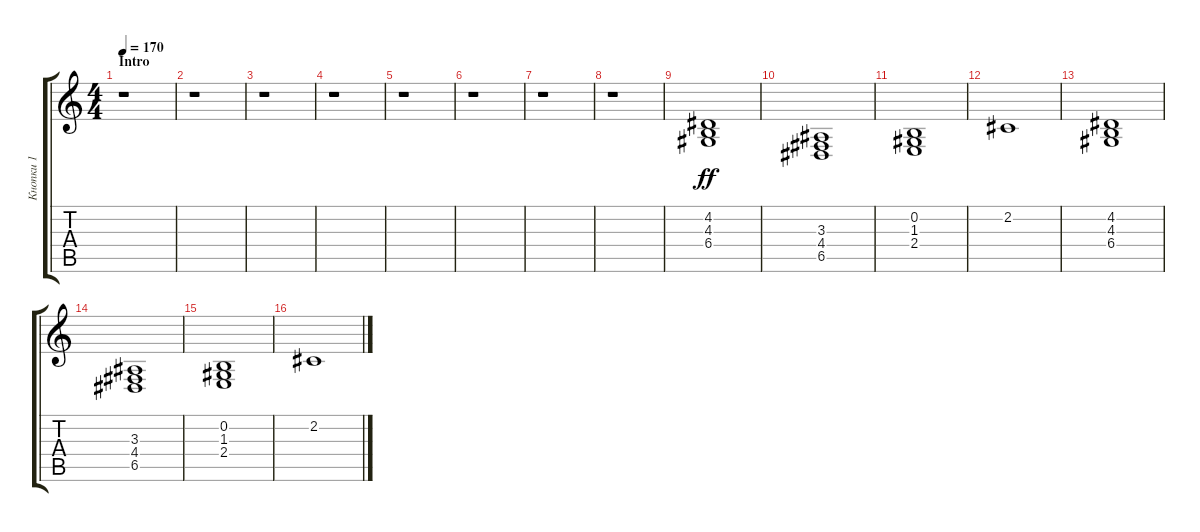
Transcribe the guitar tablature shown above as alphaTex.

\track ("Кнопки 1" "Кнопки 1") {instrument stringensemble1}
\staff {score tabs}
\tuning (E4 B3 G3 D3 A2 E2) {hide}
\ts (4 4)
\section ("" "Intro")
\tempo 170
\clef g2
\ks c
r.1{dy ff instrument stringensemble1} |
r.1 |
r.1 |
r.1 |
r.1 |
r.1 |
r.1 |
r.1 |
(4.2 4.3 6.4).1 |
(3.3 4.4 6.5).1 |
(0.2 1.3 2.4).1 |
2.2.1 |
(4.2 4.3 6.4).1 |
(3.3 4.4 6.5).1 |
(0.2 1.3 2.4).1 |
2.2.1
